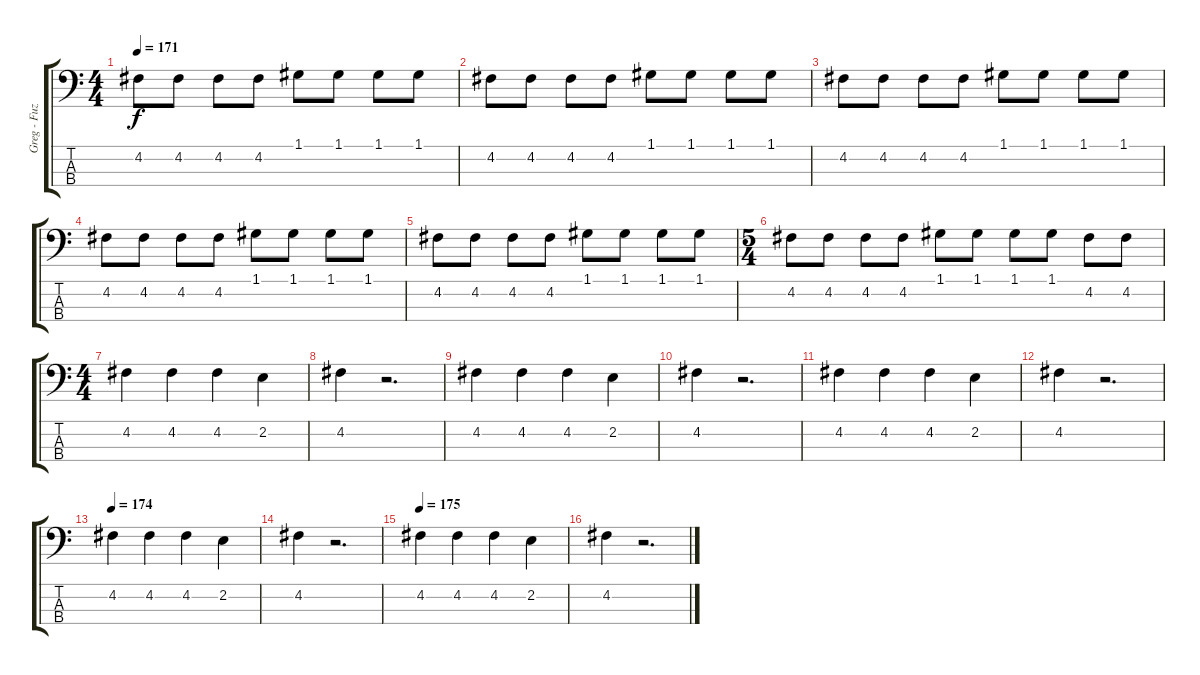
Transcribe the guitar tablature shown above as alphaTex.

\track ("Greg - Fuzz Bass" "Greg - Fuz") {instrument distortionguitar}
\staff {score tabs}
\tuning (G2 D2 A1 E1) {hide}
\ts (4 4)
\tempo 171
\clef f4
\ks c
4.2.8{dy f} 4.2.8 4.2.8 4.2.8 1.1.8 1.1.8 1.1.8 1.1.8 |
4.2.8 4.2.8 4.2.8 4.2.8 1.1.8 1.1.8 1.1.8 1.1.8 |
4.2.8 4.2.8 4.2.8 4.2.8 1.1.8 1.1.8 1.1.8 1.1.8 |
4.2.8 4.2.8 4.2.8 4.2.8 1.1.8 1.1.8 1.1.8 1.1.8 |
4.2.8 4.2.8 4.2.8 4.2.8 1.1.8 1.1.8 1.1.8 1.1.8 |
\ts (5 4)
4.2.8 4.2.8 4.2.8 4.2.8 1.1.8 1.1.8 1.1.8 1.1.8 4.2.8 4.2.8 |
\ts (4 4)
4.2.4 4.2.4 4.2.4 2.2.4 |
4.2.4 r.2{d} |
4.2.4 4.2.4 4.2.4 2.2.4 |
4.2.4 r.2{d} |
4.2.4 4.2.4 4.2.4 2.2.4 |
4.2.4 r.2{d} |
\tempo 174
4.2.4 4.2.4 4.2.4 2.2.4 |
4.2.4 r.2{d} |
\tempo 175
4.2.4 4.2.4 4.2.4 2.2.4 |
4.2.4 r.2{d}
